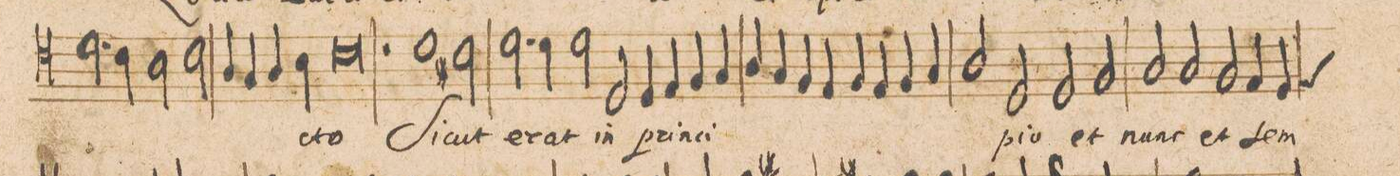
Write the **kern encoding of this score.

**kern	**text
*I"[ALTVS.]	*
*clefC4	*
*k[]	*
*met(C|)	*
*M2/1	*
2.d\	.
4cny\	.
=62-	=62-
2B\	.
2c\	.
4A/	.
4G/	.
4A/	.
4B\	.
=63-	=63-
0c	-cto
=64-	=64-
2rc	.
1d	Si-
2c#X\	-cut
=65-	=65-
2.d\	e-
4d\	-rat
2d\	.
2D/	in
=66-	=66-
4D/	prin-
4E/	.
4F/	-ci-
4G/	.
4A/	.
4G/	.
4F/	.
4E/	.
=67-	=67-
4F/	.
4E/	.
4F/	.
4G/	.
2A/	.
2D/	-pi-
=68-	=68-
2D/	-o
2F/	et
2G/	nunc
2G/	.
=69-	=69-
2F/	et
4E/	sem-
*custos:E	*
4D/	.
*-	*-
